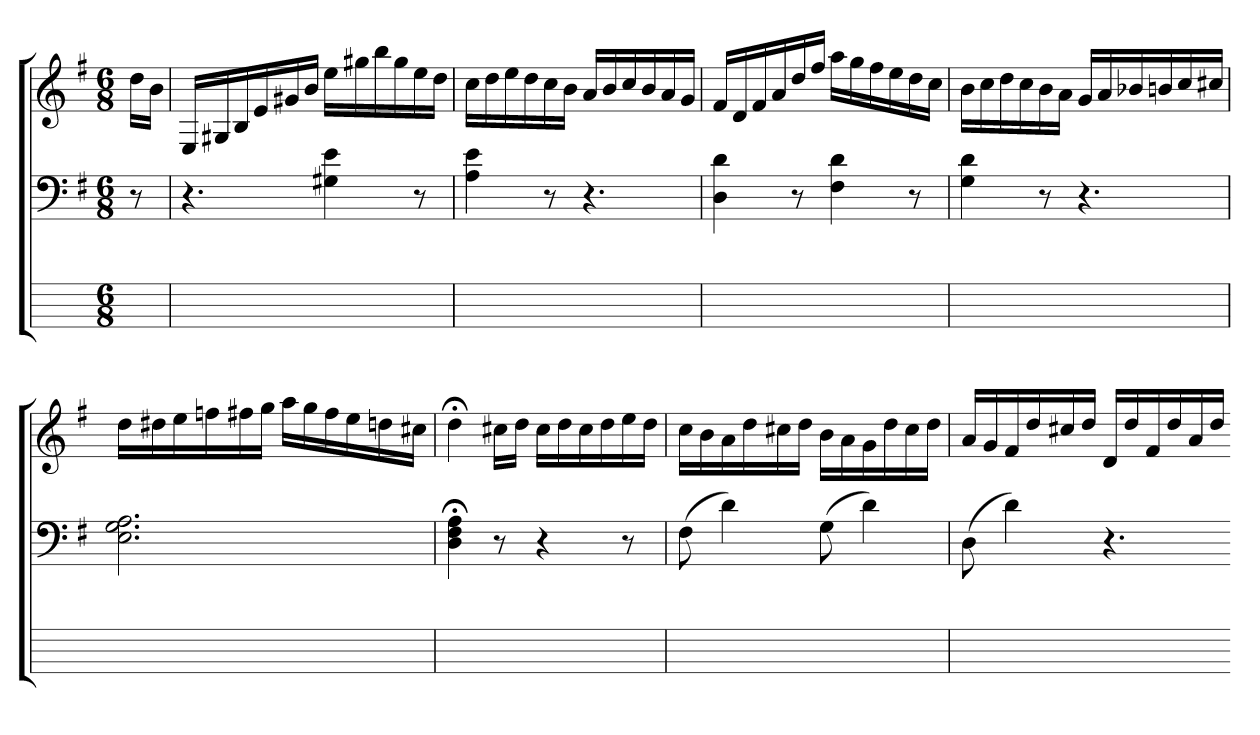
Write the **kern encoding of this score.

**kern	**kern	**kern
*part3	*part2	*part1
*staff3	*staff2	*staff1
*	*clefF4	*clefG2
*	*k[f#]	*k[f#]
*	*G:	*G:
*M6/8	*M6/8	*M6/8
=	=	=
8ryy	8r	16ddLL
.	.	16bJJ
=	=	=
2.ryy	4.r	16ELL
.	.	16G#X
.	.	16B
.	.	16e
.	.	16g#X
.	.	16bJJ
.	4G#X 4e	16eeLL
.	.	16gg#X
.	.	16bb
.	.	16gg#
.	8r	16ee
.	.	16ddJJ
=	=	=
2.ryy	4A 4e	16ccLL
.	.	16dd
.	.	16ee
.	.	16dd
.	8r	16cc
.	.	16bJJ
.	4.r	16aLL
.	.	16b
.	.	16cc
.	.	16b
.	.	16a
.	.	16gJJ
=	=	=
2.ryy	4D 4d	16f#LL
.	.	16d
.	.	16f#
.	.	16a
.	8r	16dd
.	.	16ff#JJ
.	4F# 4d	16aaLL
.	.	16gg
.	.	16ff#
.	.	16ee
.	8r	16dd
.	.	16ccJJ
=	=	=
2.ryy	4G 4d	16bLL
.	.	16cc
.	.	16dd
.	.	16cc
.	8r	16b
.	.	16aJJ
.	4.r	16gLL
.	.	16a
.	.	16b-X
.	.	16bn
.	.	16cc
.	.	16cc#XJJ
=	=	=
2.ryy	2.E 2.G 2.A	16ddLL
.	.	16dd#X
.	.	16ee
.	.	16ffn
.	.	16ff#X
.	.	16ggJJ
.	.	16aaLL
.	.	16gg
.	.	16ff#
.	.	16ee
.	.	16ddn
.	.	16cc#XJJ
=	=	=
2.ryy	4D;< 4F#;< 4A;<	4dd;<
.	8r	16cc#XLL
.	.	16ddJJ
.	4r	16cc#LL
.	.	16dd
.	.	16cc#
.	.	16dd
.	8r	16ee
.	.	16ddJJ
=	=	=
2.ryy	(8F#	16ccLL
.	.	16b
.	4d)	16a
.	.	16dd
.	.	16cc#X
.	.	16ddJJ
.	(8G	16bLL
.	.	16a
.	4d)	16g
.	.	16dd
.	.	16cc#
.	.	16ddJJ
=	=	=
2.ryy	(8D	16aLL
.	.	16g
.	4d)	16f#
.	.	16dd
.	.	16cc#X
.	.	16ddJJ
.	4.r	16dLL
.	.	16dd
.	.	16f#
.	.	16dd
.	.	16a
.	.	16ddJJ
=-	=-	=-
*-	*-	*-
